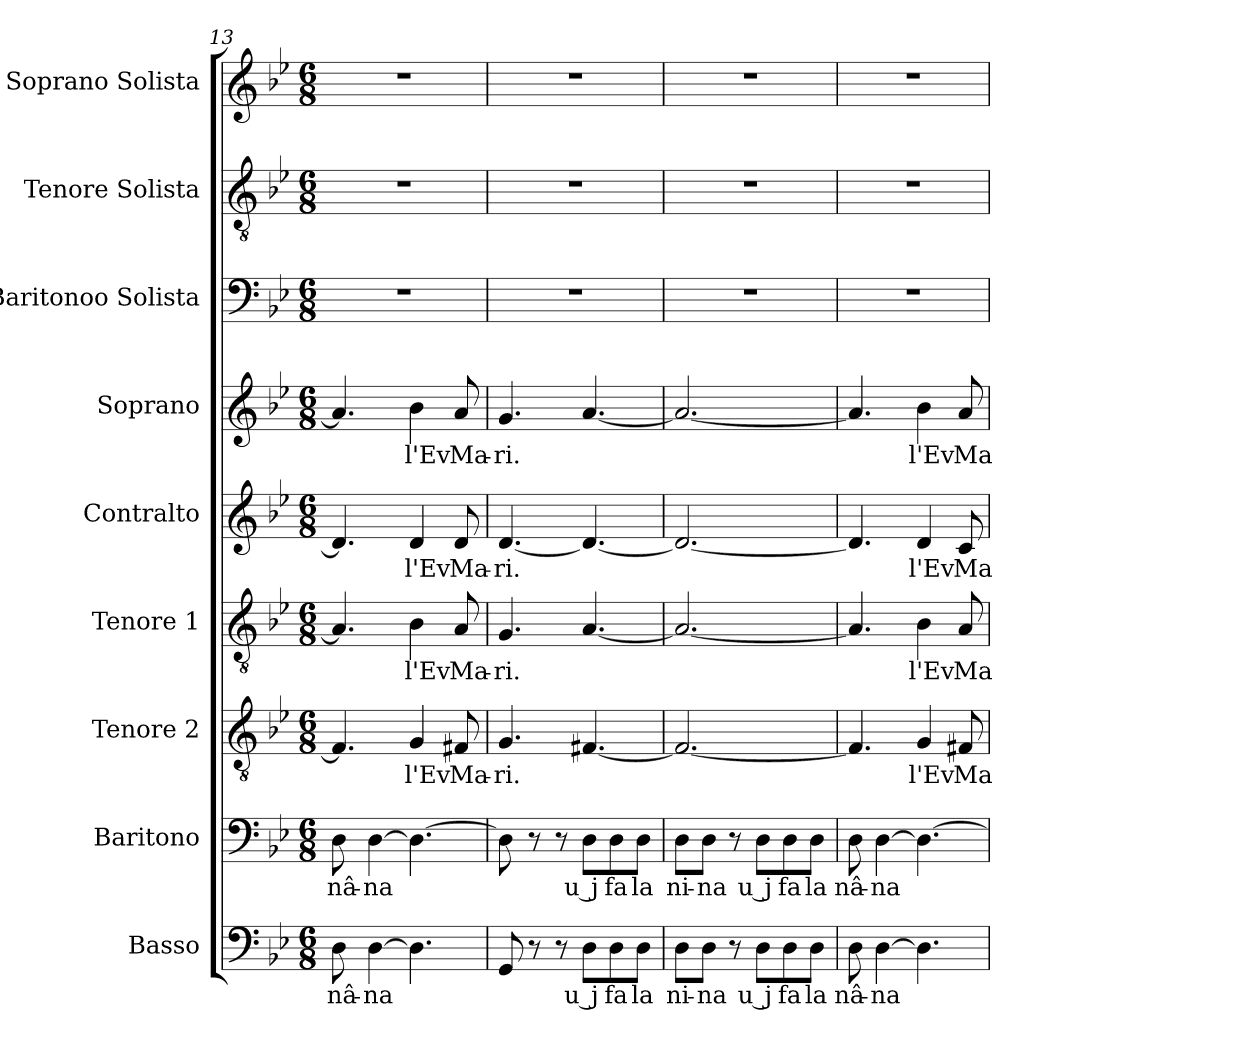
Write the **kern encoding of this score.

**kern	**text	**kern	**text	**kern	**text	**kern	**text	**kern	**text	**kern	**text	**kern	**kern	**kern
*part9	*part9	*part8	*part8	*part7	*part7	*part6	*part6	*part5	*part5	*part4	*part4	*part3	*part2	*part1
*staff9	*staff9	*staff8	*staff8	*staff7	*staff7	*staff6	*staff6	*staff5	*staff5	*staff4	*staff4	*staff3	*staff2	*staff1
*I"Basso	*	*I"Baritono	*	*I"Tenore 2	*	*I"Tenore 1	*	*I"Contralto	*	*I"Soprano	*	*I"Baritonoo Solista	*I"Tenore Solista	*I"Soprano Solista
*I'B	*	*I'B	*	*I'T 2	*	*I'T 1	*	*I'A	*	*I'S	*	*I'BS	*I'TS	*I'SS
*clefF4	*	*clefF4	*	*clefGv2	*	*clefGv2	*	*clefG2	*	*clefG2	*	*clefF4	*clefGv2	*clefG2
*k[b-e-]	*	*k[b-e-]	*	*k[b-e-]	*	*k[b-e-]	*	*k[b-e-]	*	*k[b-e-]	*	*k[b-e-]	*k[b-e-]	*k[b-e-]
*g:	*	*g:	*	*g:	*	*g:	*	*g:	*	*g:	*	*g:	*g:	*g:
*M6/8	*	*M6/8	*	*M6/8	*	*M6/8	*	*M6/8	*	*M6/8	*	*M6/8	*M6/8	*M6/8
=13	=13	=13	=13	=13	=13	=13	=13	=13	=13	=13	=13	=13	=13	=13
!	!LO:LY:b	!	!LO:LY:b	!	!	!	!	!	!	!	!	!	!	!
8D\	nâ-	8D\	nâ-	4.F#/]	.	4.A/]	.	4.d/]	.	4.a/]	.	2.r	2.r	2.r
!	!LO:LY:b	!	!LO:LY:b	!	!	!	!	!	!	!	!	!	!	!
[4D\	-na	[4D\	-na	.	.	.	.	.	.	.	.	.	.	.
!	!	!	!	!	!LO:LY:b	!	!LO:LY:b	!	!LO:LY:b	!	!LO:LY:b	!	!	!
4.D\]	.	4.D\_	.	4G/	l'Ev	4B-\	l'Ev	4d/	l'Ev	4b-\	l'Ev	.	.	.
!	!	!	!	!	!LO:LY:b	!	!LO:LY:b	!	!LO:LY:b	!	!LO:LY:b	!	!	!
.	.	.	.	8F#X/	Ma-	8A/	Ma-	8d/	Ma-	8a/	Ma-	.	.	.
=14	=14	=14	=14	=14	=14	=14	=14	=14	=14	=14	=14	=14	=14	=14
!	!	!	!	!	!LO:LY:b	!	!LO:LY:b	!	!LO:LY:b	!	!LO:LY:b	!	!	!
8GG/	.	8D\]	.	4.G/	-ri.	4.G/	-ri.	[4.d/	-ri.	4.g/	-ri.	2.r	2.r	2.r
8r	.	8r	.	.	.	.	.	.	.	.	.	.	.	.
8r	.	8r	.	.	.	.	.	.	.	.	.	.	.	.
!	!LO:LY:b	!	!LO:LY:b	!	!	!	!	!	!	!	!	!	!	!
8D\L	u j	8D\L	u j	[4.F#X/	.	[4.A/	.	4.d/_	.	[4.a/	.	.	.	.
!	!LO:LY:b	!	!LO:LY:b	!	!	!	!	!	!	!	!	!	!	!
8D\	fa	8D\	fa	.	.	.	.	.	.	.	.	.	.	.
!	!LO:LY:b	!	!LO:LY:b	!	!	!	!	!	!	!	!	!	!	!
8D\J	la	8D\J	la	.	.	.	.	.	.	.	.	.	.	.
!!LO:PB:g=z
=15	=15	=15	=15	=15	=15	=15	=15	=15	=15	=15	=15	=15	=15	=15
!	!LO:LY:b	!	!LO:LY:b	!	!	!	!	!	!	!	!	!	!	!
8D\L	ni-	8D\L	ni-	2.F#/_	.	2.A/_	.	2.d/_	.	2.a/_	.	2.r	2.r	2.r
!	!LO:LY:b	!	!LO:LY:b	!	!	!	!	!	!	!	!	!	!	!
8D\J	-na	8D\J	-na	.	.	.	.	.	.	.	.	.	.	.
8r	.	8r	.	.	.	.	.	.	.	.	.	.	.	.
!	!LO:LY:b	!	!LO:LY:b	!	!	!	!	!	!	!	!	!	!	!
8D\L	u j	8D\L	u j	.	.	.	.	.	.	.	.	.	.	.
!	!LO:LY:b	!	!LO:LY:b	!	!	!	!	!	!	!	!	!	!	!
8D\	fa	8D\	fa	.	.	.	.	.	.	.	.	.	.	.
!	!LO:LY:b	!	!LO:LY:b	!	!	!	!	!	!	!	!	!	!	!
8D\J	la	8D\J	la	.	.	.	.	.	.	.	.	.	.	.
=16	=16	=16	=16	=16	=16	=16	=16	=16	=16	=16	=16	=16	=16	=16
!	!LO:LY:b	!	!LO:LY:b	!	!	!	!	!	!	!	!	!	!	!
8D\	nâ-	8D\	nâ-	4.F#/]	.	4.A/]	.	4.d/]	.	4.a/]	.	2.r	2.r	2.r
!	!LO:LY:b	!	!LO:LY:b	!	!	!	!	!	!	!	!	!	!	!
[4D\	-na	[4D\	-na	.	.	.	.	.	.	.	.	.	.	.
!	!	!	!	!	!LO:LY:b	!	!LO:LY:b	!	!LO:LY:b	!	!LO:LY:b	!	!	!
4.D\]	.	4.D\_	.	4G/	l'Ev	4B-\	l'Ev	4d/	l'Ev	4b-\	l'Ev	.	.	.
!	!	!	!	!	!LO:LY:b	!	!LO:LY:b	!	!LO:LY:b	!	!LO:LY:b	!	!	!
.	.	.	.	8F#X/	Ma-	8A/	Ma-	8c/	Ma-	8a/	Ma-	.	.	.
=	=	=	=	=	=	=	=	=	=	=	=	=	=	=
*-	*-	*-	*-	*-	*-	*-	*-	*-	*-	*-	*-	*-	*-	*-
